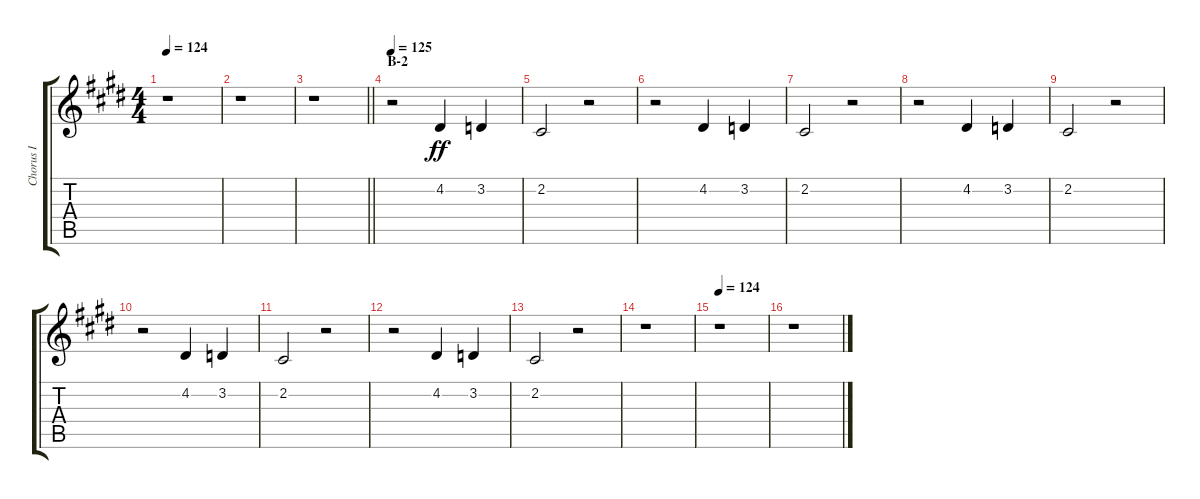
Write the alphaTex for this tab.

\track ("Chorus I" "Chorus I") {instrument voiceoohs}
\staff {score tabs}
\tuning (E4 B3 G3 D3 A2 E2) {hide}
\ts (4 4)
\tempo 124
\clef g2
\ks e
r.1{dy ff} |
r.1 |
\barLineRight lightlight
r.1 |
\section ("" "B-2")
\tempo 125
r.2 4.2.4 3.2.4 |
2.2.2 r.2 |
r.2 4.2.4 3.2.4 |
2.2.2 r.2 |
r.2 4.2.4 3.2.4 |
2.2.2 r.2 |
r.2 4.2.4 3.2.4 |
2.2.2 r.2 |
r.2 4.2.4 3.2.4 |
2.2.2 r.2 |
r.1 |
\tempo 124
r.1 |
r.1
